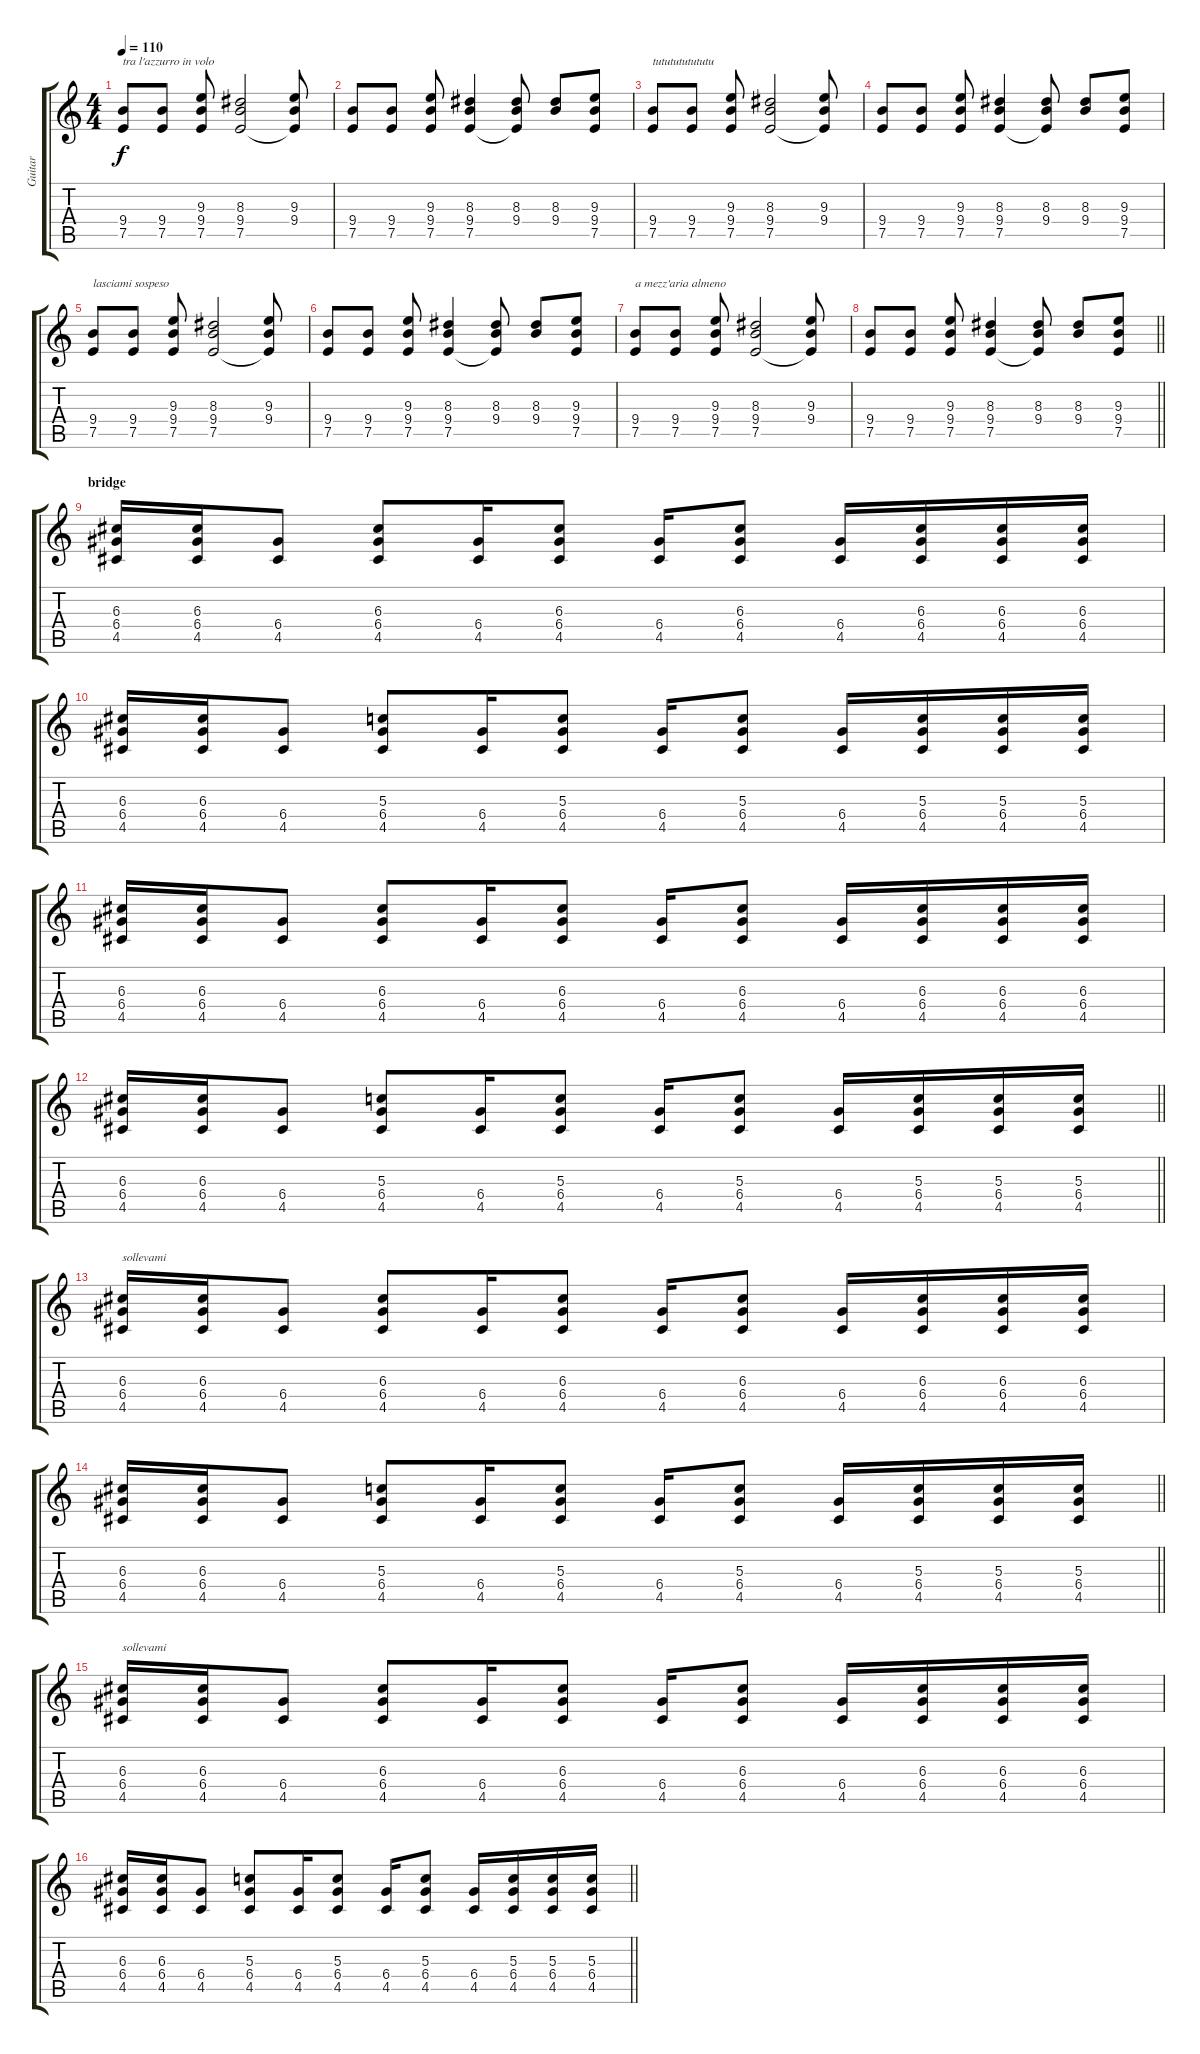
\track ("Guitar" "Guitar") {instrument distortionguitar}
\staff {score tabs}
\tuning (E4 B3 G3 D3 A2 E2) {hide}
\ts (4 4)
\tempo 110
\clef g2
\ks c
(9.4 7.5).8{txt "tra l'azzurro in volo" dy f} (9.4 7.5).8 (9.3 9.4 7.5).8 (8.3 9.4 7.5).2 (9.3 9.4 7.5{t}).8 |
(9.4 7.5).8 (9.4 7.5).8 (9.3 9.4 7.5).8 (8.3 9.4 7.5).4 (8.3 9.4 7.5{t}).8 (8.3 9.4).8 (9.3 9.4 7.5).8 |
(9.4 7.5).8{txt "tututututututu"} (9.4 7.5).8 (9.3 9.4 7.5).8 (8.3 9.4 7.5).2 (9.3 9.4 7.5{t}).8 |
(9.4 7.5).8 (9.4 7.5).8 (9.3 9.4 7.5).8 (8.3 9.4 7.5).4 (8.3 9.4 7.5{t}).8 (8.3 9.4).8 (9.3 9.4 7.5).8 |
(9.4 7.5).8{txt "lasciami sospeso"} (9.4 7.5).8 (9.3 9.4 7.5).8 (8.3 9.4 7.5).2 (9.3 9.4 7.5{t}).8 |
(9.4 7.5).8 (9.4 7.5).8 (9.3 9.4 7.5).8 (8.3 9.4 7.5).4 (8.3 9.4 7.5{t}).8 (8.3 9.4).8 (9.3 9.4 7.5).8 |
(9.4 7.5).8{txt "a mezz'aria almeno"} (9.4 7.5).8 (9.3 9.4 7.5).8 (8.3 9.4 7.5).2 (9.3 9.4 7.5{t}).8 |
\barLineRight lightlight
(9.4 7.5).8 (9.4 7.5).8 (9.3 9.4 7.5).8 (8.3 9.4 7.5).4 (8.3 9.4 7.5{t}).8 (8.3 9.4).8 (9.3 9.4 7.5).8 |
\section ("" "bridge")
(6.3 6.4 4.5).16 (6.3 6.4 4.5).16 (6.4 4.5).8 (6.3 6.4 4.5).8 (6.4 4.5).16 (6.3 6.4 4.5).8 (6.4 4.5).16 (6.3 6.4 4.5).8 (6.4 4.5).16 (6.3 6.4 4.5).16 (6.3 6.4 4.5).16 (6.3 6.4 4.5).16 |
(6.3 6.4 4.5).16 (6.3 6.4 4.5).16 (6.4 4.5).8 (5.3 6.4 4.5).8 (6.4 4.5).16 (5.3 6.4 4.5).8 (6.4 4.5).16 (5.3 6.4 4.5).8 (6.4 4.5).16 (5.3 6.4 4.5).16 (5.3 6.4 4.5).16 (5.3 6.4 4.5).16 |
(6.3 6.4 4.5).16 (6.3 6.4 4.5).16 (6.4 4.5).8 (6.3 6.4 4.5).8 (6.4 4.5).16 (6.3 6.4 4.5).8 (6.4 4.5).16 (6.3 6.4 4.5).8 (6.4 4.5).16 (6.3 6.4 4.5).16 (6.3 6.4 4.5).16 (6.3 6.4 4.5).16 |
\barLineRight lightlight
(6.3 6.4 4.5).16 (6.3 6.4 4.5).16 (6.4 4.5).8 (5.3 6.4 4.5).8 (6.4 4.5).16 (5.3 6.4 4.5).8 (6.4 4.5).16 (5.3 6.4 4.5).8 (6.4 4.5).16 (5.3 6.4 4.5).16 (5.3 6.4 4.5).16 (5.3 6.4 4.5).16 |
(6.3 6.4 4.5).16{txt "sollevami"} (6.3 6.4 4.5).16 (6.4 4.5).8 (6.3 6.4 4.5).8 (6.4 4.5).16 (6.3 6.4 4.5).8 (6.4 4.5).16 (6.3 6.4 4.5).8 (6.4 4.5).16 (6.3 6.4 4.5).16 (6.3 6.4 4.5).16 (6.3 6.4 4.5).16 |
\barLineRight lightlight
(6.3 6.4 4.5).16 (6.3 6.4 4.5).16 (6.4 4.5).8 (5.3 6.4 4.5).8 (6.4 4.5).16 (5.3 6.4 4.5).8 (6.4 4.5).16 (5.3 6.4 4.5).8 (6.4 4.5).16 (5.3 6.4 4.5).16 (5.3 6.4 4.5).16 (5.3 6.4 4.5).16 |
(6.3 6.4 4.5).16{txt "sollevami"} (6.3 6.4 4.5).16 (6.4 4.5).8 (6.3 6.4 4.5).8 (6.4 4.5).16 (6.3 6.4 4.5).8 (6.4 4.5).16 (6.3 6.4 4.5).8 (6.4 4.5).16 (6.3 6.4 4.5).16 (6.3 6.4 4.5).16 (6.3 6.4 4.5).16 |
\barLineRight lightlight
(6.3 6.4 4.5).16 (6.3 6.4 4.5).16 (6.4 4.5).8 (5.3 6.4 4.5).8 (6.4 4.5).16 (5.3 6.4 4.5).8 (6.4 4.5).16 (5.3 6.4 4.5).8 (6.4 4.5).16 (5.3 6.4 4.5).16 (5.3 6.4 4.5).16 (5.3 6.4 4.5).16
